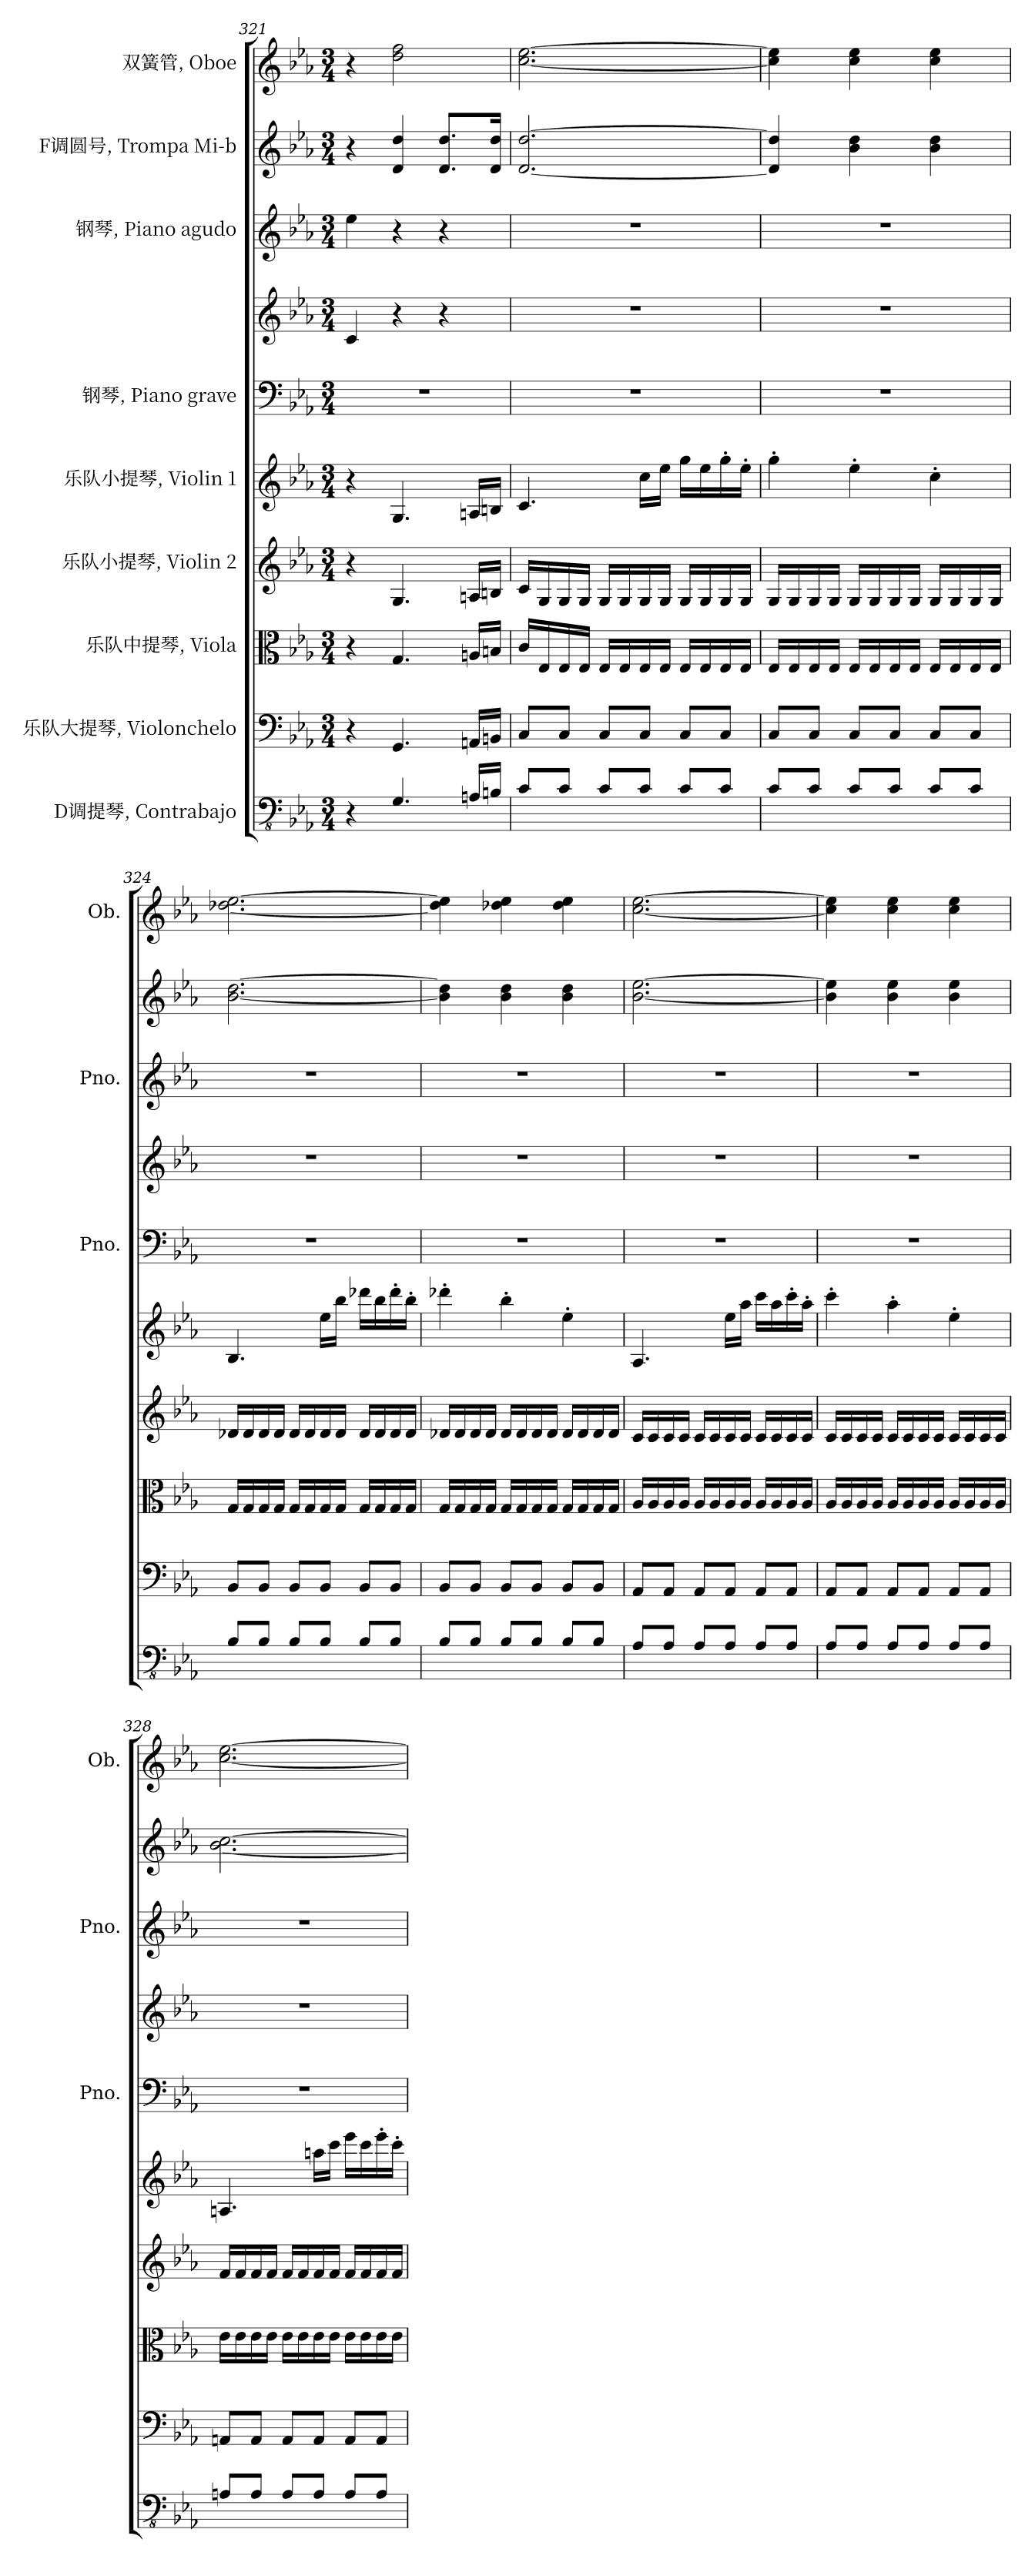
**kern	**kern	**kern	**kern	**kern	**kern	**kern	**kern	**kern	**kern
*part9	*part8	*part7	*part6	*part5	*part4	*part4	*part3	*part2	*part1
*staff10	*staff9	*staff8	*staff7	*staff6	*staff5	*staff4	*staff3	*staff2	*staff1
*I"D调提琴, Contrabajo	*I"乐队大提琴, Violonchelo	*I"乐队中提琴, Viola	*I"乐队小提琴, Violin 2	*I"乐队小提琴, Violin 1	*I"钢琴, Piano grave	*	*I"钢琴, Piano agudo	*I"F调圆号, Trompa Mi-b	*I"双簧管, Oboe
*	*	*	*	*	*I'Pno.	*	*I'Pno.	*	*I'Ob.
*clefFv4	*clefF4	*clefC3	*clefG2	*clefG2	*clefF4	*clefG2	*clefG2	*clefG2	*clefG2
*ITrd7c12	*	*	*	*	*	*	*	*ITrd4c7	*
*k[b-e-a-]	*k[b-e-a-]	*k[b-e-a-]	*k[b-e-a-]	*k[b-e-a-]	*k[b-e-a-]	*k[b-e-a-]	*k[b-e-a-]	*k[b-e-a-d-]	*k[b-e-a-]
*M3/4	*M3/4	*M3/4	*M3/4	*M3/4	*M3/4	*M3/4	*M3/4	*M3/4	*M3/4
*MM140	*MM140	*MM140	*MM140	*MM140	*MM140	*MM140	*MM140	*MM140	*MM140
=321	=321	=321	=321	=321	=321	=321	=321	=321	=321
4r	4r	4r	4r	4r	2.r	4c/	4ee-\	4r	4r
4.GGG/	4.GG/	4.G/	4.G/	4.G/	.	4r	4r	4G/ 4g/	2dd\ 2ff\
.	.	.	.	.	.	4r	4r	8.G/ 8.g/L	.
16AAAn/LL	16AAn/LL	16An/LL	16An/LL	16An/LL	.	.	.	.	.
16BBBn/JJ	16BBn/JJ	16Bn/JJ	16Bn/JJ	16Bn/JJ	.	.	.	16G/ 16g/Jk	.
!!LO:PB:g=z
=322	=322	=322	=322	=322	=322	=322	=322	=322	=322
8CC/L	8C/L	16c/LL	16c/LL	4.c/	2.r	2.r	2.r	[2.G/ [2.g/	[2.cc\ [2.ee-\
.	.	16E-/	16G/	.	.	.	.	.	.
8CC/J	8C/J	16E-/	16G/	.	.	.	.	.	.
.	.	16E-/JJ	16G/JJ	.	.	.	.	.	.
8CC/L	8C/L	16E-/LL	16G/LL	.	.	.	.	.	.
.	.	16E-/	16G/	.	.	.	.	.	.
8CC/J	8C/J	16E-/	16G/	16cc\LL	.	.	.	.	.
.	.	16E-/JJ	16G/JJ	16ee-\JJ	.	.	.	.	.
8CC/L	8C/L	16E-/LL	16G/LL	16gg\LL	.	.	.	.	.
.	.	16E-/	16G/	16ee-\	.	.	.	.	.
8CC/J	8C/J	16E-/	16G/	16gg'\	.	.	.	.	.
.	.	16E-/JJ	16G/JJ	16ee-'\JJ	.	.	.	.	.
=323	=323	=323	=323	=323	=323	=323	=323	=323	=323
8CC/L	8C/L	16E-/LL	16G/LL	4gg'\	2.r	2.r	2.r	4G/] 4g/]	4cc\] 4ee-\]
.	.	16E-/	16G/	.	.	.	.	.	.
8CC/J	8C/J	16E-/	16G/	.	.	.	.	.	.
.	.	16E-/JJ	16G/JJ	.	.	.	.	.	.
8CC/L	8C/L	16E-/LL	16G/LL	4ee-'\	.	.	.	4e-\ 4g\	4cc\ 4ee-\
.	.	16E-/	16G/	.	.	.	.	.	.
8CC/J	8C/J	16E-/	16G/	.	.	.	.	.	.
.	.	16E-/JJ	16G/JJ	.	.	.	.	.	.
8CC/L	8C/L	16E-/LL	16G/LL	4cc'\	.	.	.	4e-\ 4g\	4cc\ 4ee-\
.	.	16E-/	16G/	.	.	.	.	.	.
8CC/J	8C/J	16E-/	16G/	.	.	.	.	.	.
.	.	16E-/JJ	16G/JJ	.	.	.	.	.	.
!!LO:PB:g=z
=324	=324	=324	=324	=324	=324	=324	=324	=324	=324
8BBB-/L	8BB-/L	16G/LL	16d-X/LL	4.B-/	2.r	2.r	2.r	[2.e-\ [2.g\	[2.dd-X\ [2.ee-\
.	.	16G/	16d-/	.	.	.	.	.	.
8BBB-/J	8BB-/J	16G/	16d-/	.	.	.	.	.	.
.	.	16G/JJ	16d-/JJ	.	.	.	.	.	.
8BBB-/L	8BB-/L	16G/LL	16d-/LL	.	.	.	.	.	.
.	.	16G/	16d-/	.	.	.	.	.	.
8BBB-/J	8BB-/J	16G/	16d-/	16ee-\LL	.	.	.	.	.
.	.	16G/JJ	16d-/JJ	16bb-\JJ	.	.	.	.	.
8BBB-/L	8BB-/L	16G/LL	16d-/LL	16ddd-X\LL	.	.	.	.	.
.	.	16G/	16d-/	16bb-\	.	.	.	.	.
8BBB-/J	8BB-/J	16G/	16d-/	16ddd-'\	.	.	.	.	.
.	.	16G/JJ	16d-/JJ	16bb-'\JJ	.	.	.	.	.
=325	=325	=325	=325	=325	=325	=325	=325	=325	=325
8BBB-/L	8BB-/L	16G/LL	16d-X/LL	4ddd-X'\	2.r	2.r	2.r	4e-\] 4g\]	4dd-\] 4ee-\]
.	.	16G/	16d-/	.	.	.	.	.	.
8BBB-/J	8BB-/J	16G/	16d-/	.	.	.	.	.	.
.	.	16G/JJ	16d-/JJ	.	.	.	.	.	.
8BBB-/L	8BB-/L	16G/LL	16d-/LL	4bb-'\	.	.	.	4e-\ 4g\	4dd-X\ 4ee-\
.	.	16G/	16d-/	.	.	.	.	.	.
8BBB-/J	8BB-/J	16G/	16d-/	.	.	.	.	.	.
.	.	16G/JJ	16d-/JJ	.	.	.	.	.	.
8BBB-/L	8BB-/L	16G/LL	16d-/LL	4ee-'\	.	.	.	4e-\ 4g\	4dd-\ 4ee-\
.	.	16G/	16d-/	.	.	.	.	.	.
8BBB-/J	8BB-/J	16G/	16d-/	.	.	.	.	.	.
.	.	16G/JJ	16d-/JJ	.	.	.	.	.	.
!!LO:PB:g=z
=326	=326	=326	=326	=326	=326	=326	=326	=326	=326
8AAA-/L	8AA-/L	16A-/LL	16c/LL	4.A-/	2.r	2.r	2.r	[2.e-\ [2.a-\	[2.cc\ [2.ee-\
.	.	16A-/	16c/	.	.	.	.	.	.
8AAA-/J	8AA-/J	16A-/	16c/	.	.	.	.	.	.
.	.	16A-/JJ	16c/JJ	.	.	.	.	.	.
8AAA-/L	8AA-/L	16A-/LL	16c/LL	.	.	.	.	.	.
.	.	16A-/	16c/	.	.	.	.	.	.
8AAA-/J	8AA-/J	16A-/	16c/	16ee-\LL	.	.	.	.	.
.	.	16A-/JJ	16c/JJ	16aa-\JJ	.	.	.	.	.
8AAA-/L	8AA-/L	16A-/LL	16c/LL	16ccc\LL	.	.	.	.	.
.	.	16A-/	16c/	16aa-\	.	.	.	.	.
8AAA-/J	8AA-/J	16A-/	16c/	16ccc'\	.	.	.	.	.
.	.	16A-/JJ	16c/JJ	16aa-'\JJ	.	.	.	.	.
=327	=327	=327	=327	=327	=327	=327	=327	=327	=327
8AAA-/L	8AA-/L	16A-/LL	16c/LL	4ccc'\	2.r	2.r	2.r	4e-\] 4a-\]	4cc\] 4ee-\]
.	.	16A-/	16c/	.	.	.	.	.	.
8AAA-/J	8AA-/J	16A-/	16c/	.	.	.	.	.	.
.	.	16A-/JJ	16c/JJ	.	.	.	.	.	.
8AAA-/L	8AA-/L	16A-/LL	16c/LL	4aa-'\	.	.	.	4e-\ 4a-\	4cc\ 4ee-\
.	.	16A-/	16c/	.	.	.	.	.	.
8AAA-/J	8AA-/J	16A-/	16c/	.	.	.	.	.	.
.	.	16A-/JJ	16c/JJ	.	.	.	.	.	.
8AAA-/L	8AA-/L	16A-/LL	16c/LL	4ee-'\	.	.	.	4e-\ 4a-\	4cc\ 4ee-\
.	.	16A-/	16c/	.	.	.	.	.	.
8AAA-/J	8AA-/J	16A-/	16c/	.	.	.	.	.	.
.	.	16A-/JJ	16c/JJ	.	.	.	.	.	.
!!LO:PB:g=z
=328	=328	=328	=328	=328	=328	=328	=328	=328	=328
8AAAn/L	8AAn/L	16e-\LL	16f/LL	4.An/	2.r	2.r	2.r	[2.e-\ [2.f\	[2.cc\ [2.ee-\
.	.	16e-\	16f/	.	.	.	.	.	.
8AAA/J	8AA/J	16e-\	16f/	.	.	.	.	.	.
.	.	16e-\JJ	16f/JJ	.	.	.	.	.	.
8AAA/L	8AA/L	16e-\LL	16f/LL	.	.	.	.	.	.
.	.	16e-\	16f/	.	.	.	.	.	.
8AAA/J	8AA/J	16e-\	16f/	16aan\LL	.	.	.	.	.
.	.	16e-\JJ	16f/JJ	16ccc\JJ	.	.	.	.	.
8AAA/L	8AA/L	16e-\LL	16f/LL	16eee-\LL	.	.	.	.	.
.	.	16e-\	16f/	16ccc\	.	.	.	.	.
8AAA/J	8AA/J	16e-\	16f/	16eee-'\	.	.	.	.	.
.	.	16e-\JJ	16f/JJ	16ccc'\JJ	.	.	.	.	.
=	=	=	=	=	=	=	=	=	=
*-	*-	*-	*-	*-	*-	*-	*-	*-	*-
